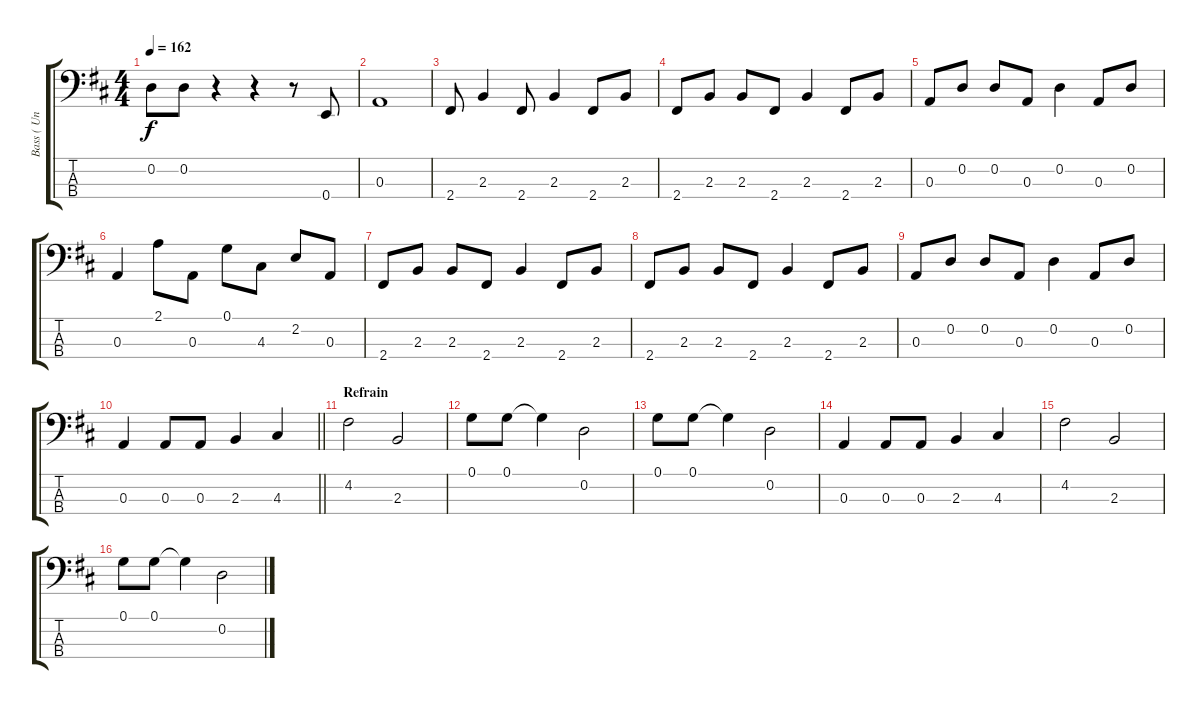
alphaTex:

\track ("Bass ( Un inconnue)" "Bass ( Un ") {instrument electricbassfinger}
\staff {score tabs}
\tuning (G2 D2 A1 E1) {hide}
\ts (4 4)
\tempo 162
\clef f4
\ks d
0.2.8{dy f} 0.2.8 r.4 r.4 r.8 0.4.8 |
0.3.1 |
2.4.8 2.3.4 2.4.8 2.3.4 2.4.8 2.3.8 |
2.4.8 2.3.8 2.3.8 2.4.8 2.3.4 2.4.8 2.3.8 |
0.3.8 0.2.8 0.2.8 0.3.8 0.2.4 0.3.8 0.2.8 |
0.3.4 2.1.8 0.3.8 0.1.8 4.3.8 2.2.8 0.3.8 |
2.4.8 2.3.8 2.3.8 2.4.8 2.3.4 2.4.8 2.3.8 |
2.4.8 2.3.8 2.3.8 2.4.8 2.3.4 2.4.8 2.3.8 |
0.3.8 0.2.8 0.2.8 0.3.8 0.2.4 0.3.8 0.2.8 |
\barLineRight lightlight
0.3.4 0.3.8 0.3.8 2.3.4 4.3.4 |
\section ("" "Refrain")
4.2.2 2.3.2 |
0.1.8 0.1.8 0.1{t}.4 0.2.2 |
0.1.8 0.1.8 0.1{t}.4 0.2.2 |
0.3.4 0.3.8 0.3.8 2.3.4 4.3.4 |
4.2.2 2.3.2 |
0.1.8 0.1.8 0.1{t}.4 0.2.2
